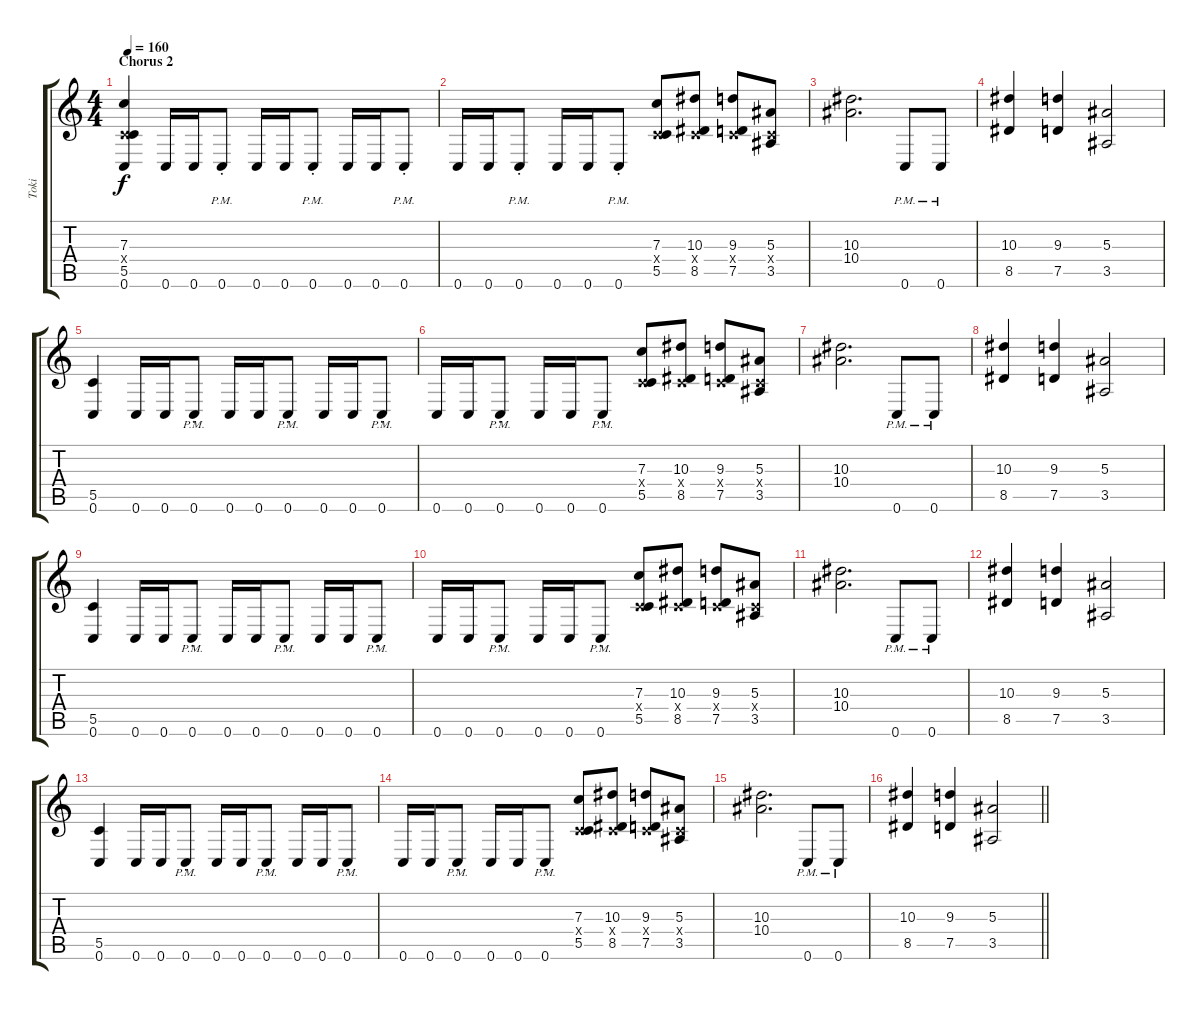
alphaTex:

\track ("Toki" "Toki") {instrument distortionguitar}
\staff {score tabs}
\tuning (D4 A3 F3 C3 G2 C2) {hide}
\ts (4 4)
\section ("" "Chorus 2")
\tempo 160
\clef g2
\ks c
(7.3 0.4{x} 5.5 0.6).4{dy f} 0.6.16 0.6.16 0.6{pm st}.8 0.6.16 0.6.16 0.6{pm st}.8 0.6.16 0.6.16 0.6{pm st}.8 |
0.6.16 0.6.16 0.6{pm st}.8 0.6.16 0.6.16 0.6{pm st}.8 (7.3 0.4{x} 5.5).8 (10.3 0.4{x} 8.5).8 (9.3 0.4{x} 7.5).8 (5.3 0.4{x} 3.5).8 |
(10.3 10.4).2{d} 0.6{pm}.8 0.6{pm}.8 |
(10.3 8.5).4 (9.3 7.5).4 (5.3 3.5).2 |
(5.5 0.6).4 0.6.16 0.6.16 0.6{pm st}.8 0.6.16 0.6.16 0.6{pm st}.8 0.6.16 0.6.16 0.6{pm st}.8 |
0.6.16 0.6.16 0.6{pm st}.8 0.6.16 0.6.16 0.6{pm st}.8 (7.3 0.4{x} 5.5).8 (10.3 0.4{x} 8.5).8 (9.3 0.4{x} 7.5).8 (5.3 0.4{x} 3.5).8 |
(10.3 10.4).2{d} 0.6{pm}.8 0.6{pm}.8 |
(10.3 8.5).4 (9.3 7.5).4 (5.3 3.5).2 |
(5.5 0.6).4 0.6.16 0.6.16 0.6{pm st}.8 0.6.16 0.6.16 0.6{pm st}.8 0.6.16 0.6.16 0.6{pm st}.8 |
0.6.16 0.6.16 0.6{pm st}.8 0.6.16 0.6.16 0.6{pm st}.8 (7.3 0.4{x} 5.5).8 (10.3 0.4{x} 8.5).8 (9.3 0.4{x} 7.5).8 (5.3 0.4{x} 3.5).8 |
(10.3 10.4).2{d} 0.6{pm}.8 0.6{pm}.8 |
(10.3 8.5).4 (9.3 7.5).4 (5.3 3.5).2 |
(5.5 0.6).4 0.6.16 0.6.16 0.6{pm st}.8 0.6.16 0.6.16 0.6{pm st}.8 0.6.16 0.6.16 0.6{pm st}.8 |
0.6.16 0.6.16 0.6{pm st}.8 0.6.16 0.6.16 0.6{pm st}.8 (7.3 0.4{x} 5.5).8 (10.3 0.4{x} 8.5).8 (9.3 0.4{x} 7.5).8 (5.3 0.4{x} 3.5).8 |
(10.3 10.4).2{d} 0.6{pm}.8 0.6{pm}.8 |
\barLineRight lightlight
(10.3 8.5).4 (9.3 7.5).4 (5.3 3.5).2
